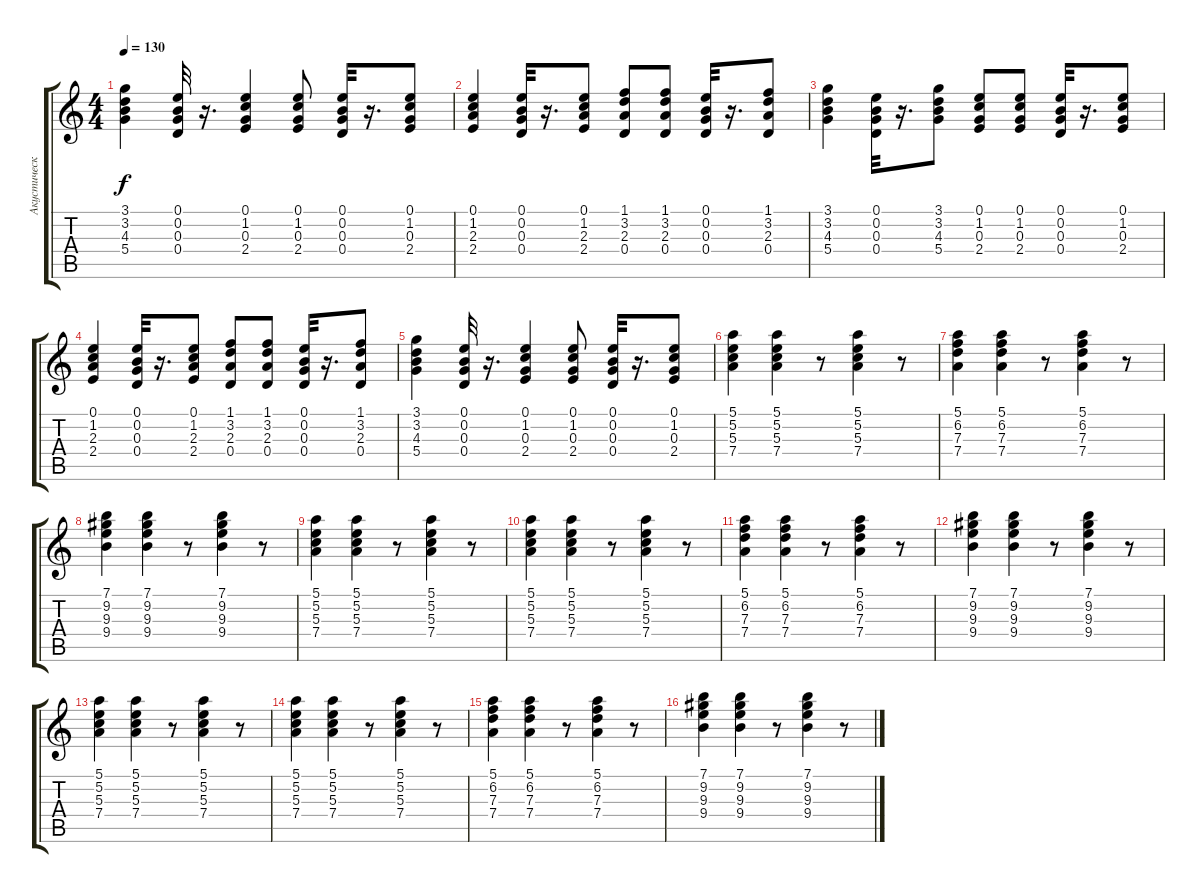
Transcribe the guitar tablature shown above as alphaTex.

\track ("Акустическая гитара" "Акустическ") {instrument acousticguitarsteel}
\staff {score tabs}
\tuning (E4 B3 G3 D3 A2 E2) {hide}
\ts (4 4)
\tempo 130
\clef g2
\ks c
(3.1 3.2 4.3 5.4).4{dy f} (0.1 0.2 0.3 0.4).32 r.16{d} (0.1 1.2 0.3 2.4).4 (0.1 1.2 0.3 2.4).8 (0.1 0.2 0.3 0.4).32 r.16{d} (0.1 1.2 0.3 2.4).8 |
(0.1 1.2 2.3 2.4).4 (0.1 0.2 0.3 0.4).32 r.16{d} (0.1 1.2 2.3 2.4).8 (1.1 3.2 2.3 0.4).8 (1.1 3.2 2.3 0.4).8 (0.1 0.2 0.3 0.4).32 r.16{d} (1.1 3.2 2.3 0.4).8 |
(3.1 3.2 4.3 5.4).4 (0.1 0.2 0.3 0.4).32 r.16{d} (3.1 3.2 4.3 5.4).8 (0.1 1.2 0.3 2.4).8 (0.1 1.2 0.3 2.4).8 (0.1 0.2 0.3 0.4).32 r.16{d} (0.1 1.2 0.3 2.4).8 |
(0.1 1.2 2.3 2.4).4 (0.1 0.2 0.3 0.4).32 r.16{d} (0.1 1.2 2.3 2.4).8 (1.1 3.2 2.3 0.4).8 (1.1 3.2 2.3 0.4).8 (0.1 0.2 0.3 0.4).32 r.16{d} (1.1 3.2 2.3 0.4).8 |
(3.1 3.2 4.3 5.4).4 (0.1 0.2 0.3 0.4).32 r.16{d} (0.1 1.2 0.3 2.4).4 (0.1 1.2 0.3 2.4).8 (0.1 0.2 0.3 0.4).32 r.16{d} (0.1 1.2 0.3 2.4).8 |
(5.1 5.2 5.3 7.4).4 (5.1 5.2 5.3 7.4).4 r.8 (5.1 5.2 5.3 7.4).4 r.8 |
(5.1 6.2 7.3 7.4).4 (5.1 6.2 7.3 7.4).4 r.8 (5.1 6.2 7.3 7.4).4 r.8 |
(7.1 9.2 9.3 9.4).4 (7.1 9.2 9.3 9.4).4 r.8 (7.1 9.2 9.3 9.4).4 r.8 |
(5.1 5.2 5.3 7.4).4 (5.1 5.2 5.3 7.4).4 r.8 (5.1 5.2 5.3 7.4).4 r.8 |
(5.1 5.2 5.3 7.4).4 (5.1 5.2 5.3 7.4).4 r.8 (5.1 5.2 5.3 7.4).4 r.8 |
(5.1 6.2 7.3 7.4).4 (5.1 6.2 7.3 7.4).4 r.8 (5.1 6.2 7.3 7.4).4 r.8 |
(7.1 9.2 9.3 9.4).4 (7.1 9.2 9.3 9.4).4 r.8 (7.1 9.2 9.3 9.4).4 r.8 |
(5.1 5.2 5.3 7.4).4 (5.1 5.2 5.3 7.4).4 r.8 (5.1 5.2 5.3 7.4).4 r.8 |
(5.1 5.2 5.3 7.4).4 (5.1 5.2 5.3 7.4).4 r.8 (5.1 5.2 5.3 7.4).4 r.8 |
(5.1 6.2 7.3 7.4).4 (5.1 6.2 7.3 7.4).4 r.8 (5.1 6.2 7.3 7.4).4 r.8 |
(7.1 9.2 9.3 9.4).4 (7.1 9.2 9.3 9.4).4 r.8 (7.1 9.2 9.3 9.4).4 r.8
